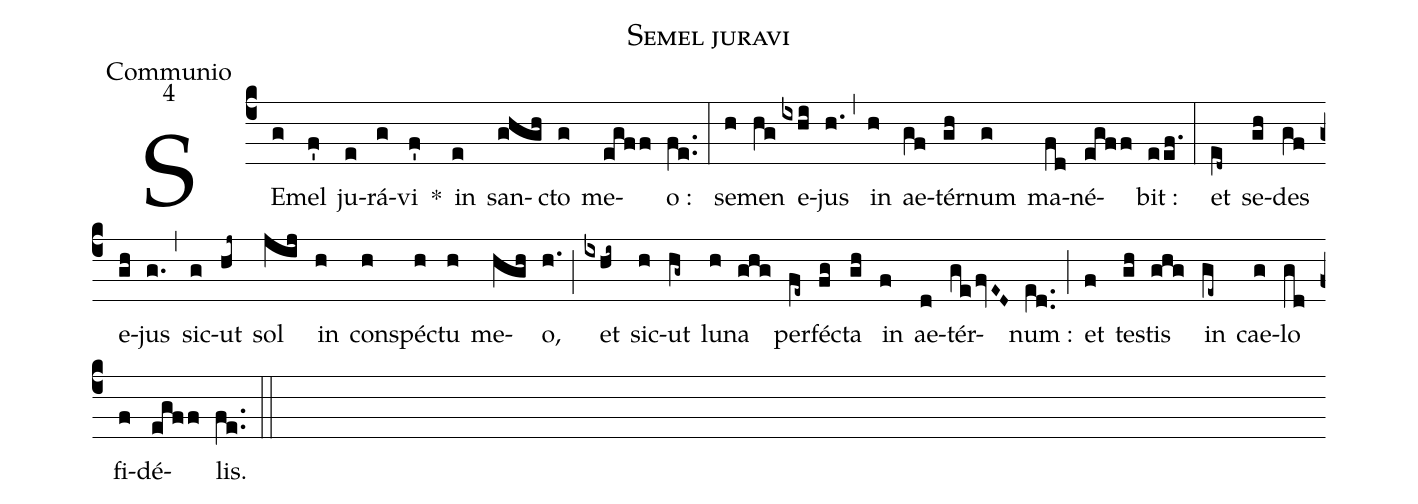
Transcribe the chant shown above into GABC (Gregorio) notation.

name:Semel juravi;
office-part:Communio;
mode:4;
%%
(c4) SE(g)mel(f') ju(e)rá(g)vi(f') *() in(e) san(ghgh)cto(g) me(egff)o :(fe..) (:) se(h)men(hg) e(ixhi)jus(h.) (,) in(h) ae(gf)tér(gh)num(g) ma(fd)né(egff)bit :(eef.) (:) et(e[ll:1]d~) se(gh)des(gf) e(gh)jus(g.) (,) sic(g)ut(hj~) sol(jij) in(h) con(h)spé(h)ctu(h) me(hgh)o,(h.) (;) et(ixhi~) sic(h)ut(hg~) lu(h)na(ghg) per(fe~)fé(fg)cta(gh) in(f) ae(d)tér(gefvE~D~)num :(e[ll:1]d..) (;) et(f) te(gh)stis(ghg) in(ge~) cae(g)lo(gd) fi(f)dé(egff)lis.(fe..) (::)
